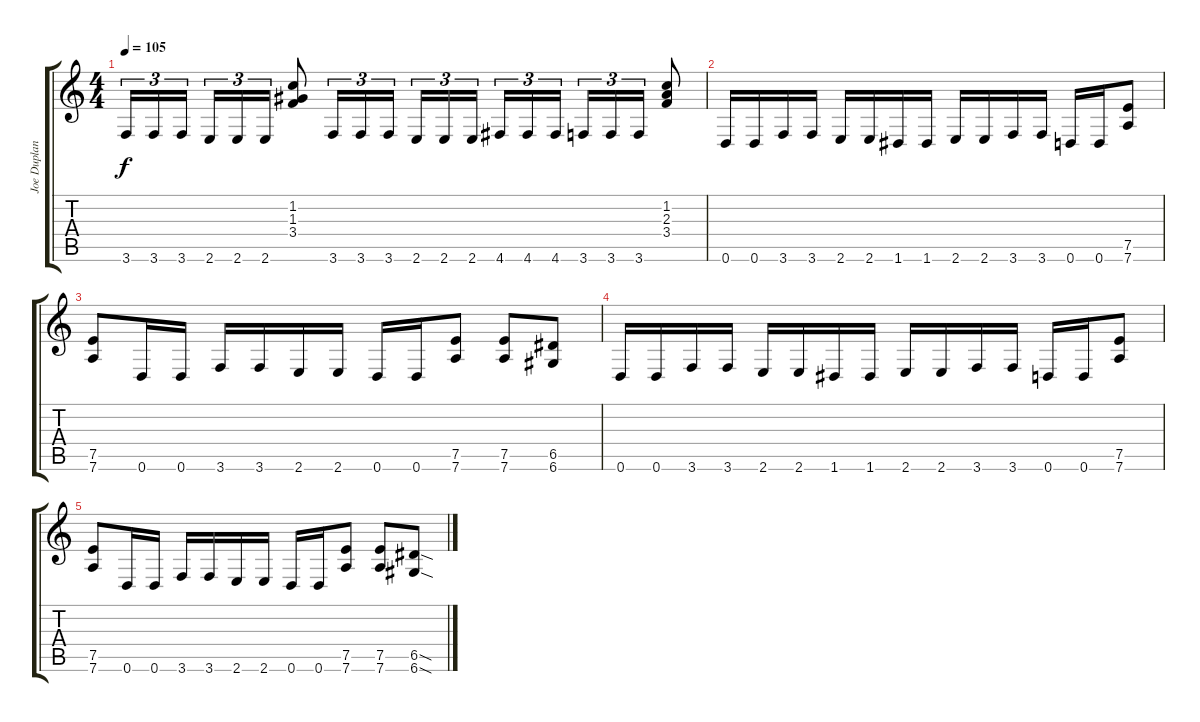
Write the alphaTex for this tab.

\track ("Joe Duplantier" "Joe Duplan") {instrument distortionguitar}
\staff {score tabs}
\tuning (E4 B3 G3 D3 A2 D2) {hide}
\ts (4 4)
\tempo 105
\clef g2
\ks c
3.6.16{tu (3 2) dy f} 3.6.16{tu (3 2)} 3.6.16{tu (3 2)} 2.6.16{tu (3 2)} 2.6.16{tu (3 2)} 2.6.16{tu (3 2)} (1.2 1.3 3.4).8 3.6.16{tu (3 2)} 3.6.16{tu (3 2)} 3.6.16{tu (3 2)} 2.6.16{tu (3 2)} 2.6.16{tu (3 2)} 2.6.16{tu (3 2)} 4.6.16{tu (3 2)} 4.6.16{tu (3 2)} 4.6.16{tu (3 2)} 3.6.16{tu (3 2)} 3.6.16{tu (3 2)} 3.6.16{tu (3 2)} (1.2 2.3 3.4).8 |
0.6.16 0.6.16 3.6.16 3.6.16 2.6.16 2.6.16 1.6.16 1.6.16 2.6.16 2.6.16 3.6.16 3.6.16 0.6.16 0.6.16 (7.5 7.6).8 |
(7.5 7.6).8 0.6.16 0.6.16 3.6.16 3.6.16 2.6.16 2.6.16 0.6.16 0.6.16 (7.5 7.6).8 (7.5 7.6).8 (6.5 6.6).8 |
0.6.16 0.6.16 3.6.16 3.6.16 2.6.16 2.6.16 1.6.16 1.6.16 2.6.16 2.6.16 3.6.16 3.6.16 0.6.16 0.6.16 (7.5 7.6).8 |
(7.5 7.6).8 0.6.16 0.6.16 3.6.16 3.6.16 2.6.16 2.6.16 0.6.16 0.6.16 (7.5 7.6).8 (7.5 7.6).8 (6.5{sod} 6.6{sod}).8
